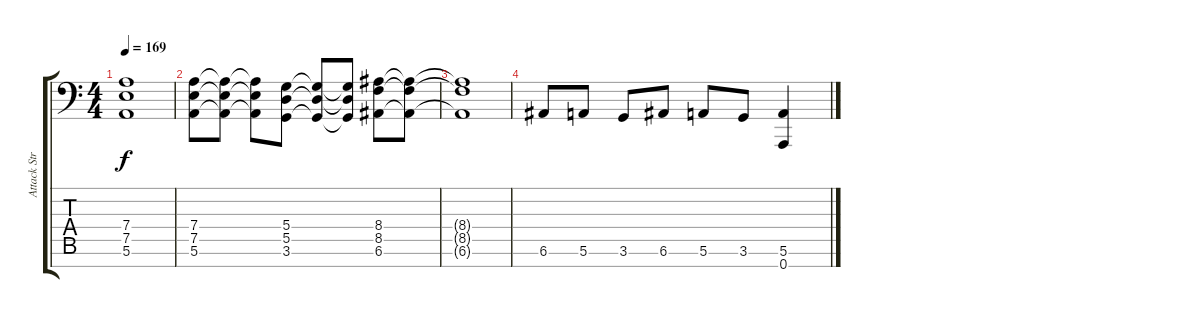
\track ("Attack Strings" "Attack Str") {instrument pizzicatostrings}
\staff {score tabs}
\tuning (E4 B3 G3 D3 A2 E2 A1) {hide}
\ts (4 4)
\tempo 169
\clef f4
\ks c
(7.4{t} 7.5{t} 5.6{t}).1{dy f} |
(7.4 7.5 5.6).8 (7.4{t} 7.5{t} 5.6{t}).8 (7.4{t} 7.5{t} 5.6{t}).8 (5.4 5.5 3.6).8 (5.4{t} 5.5{t} 3.6{t}).8 (5.4{t} 5.5{t} 3.6{t}).8 (8.4 8.5 6.6).8 (8.4{t} 8.5{t} 6.6{t}).8 |
(8.4{t} 8.5{t} 6.6{t}).1 |
6.6.8 5.6.8 3.6.8 6.6.8 5.6.8 3.6.8 (5.6 0.7).4
